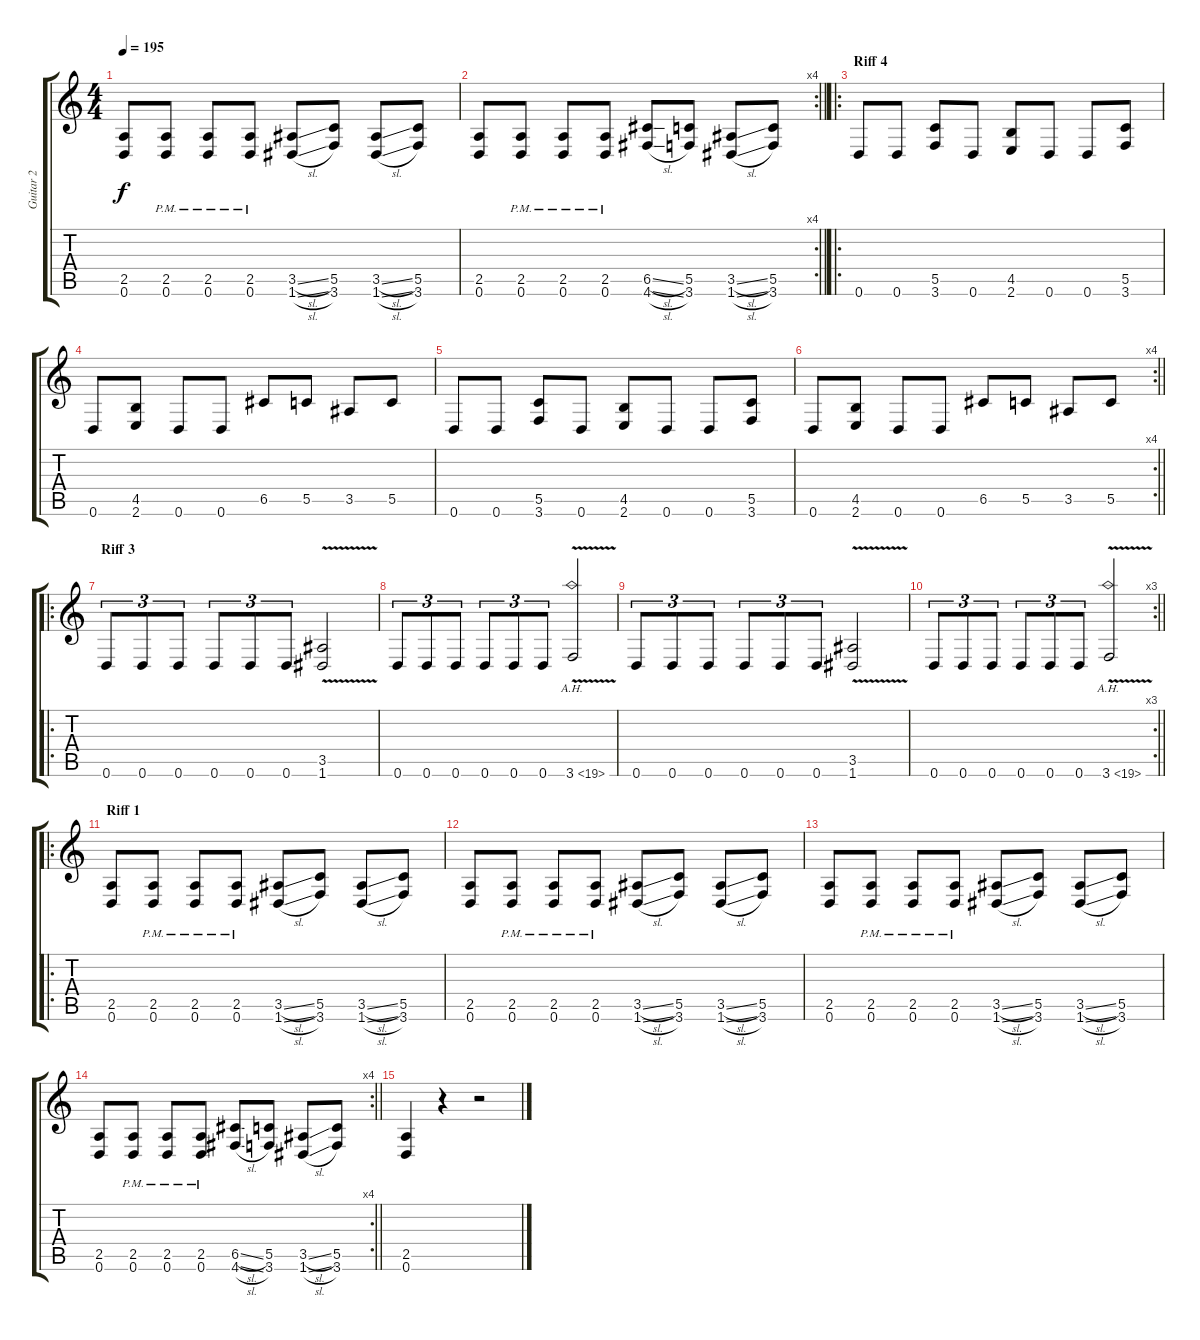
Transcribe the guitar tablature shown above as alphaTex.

\track ("Guitar 2" "Guitar 2") {instrument distortionguitar}
\staff {score tabs}
\tuning (D4 A3 F3 C3 G2 D2) {hide}
\ts (4 4)
\tempo 195
\clef g2
\ks c
(2.5 0.6).8{dy f} (2.5{pm} 0.6{pm}).8 (2.5{pm} 0.6{pm}).8 (2.5{pm} 0.6{pm}).8 (3.5{sl} 1.6{sl}).8 (5.5 3.6).8 (3.5{sl} 1.6{sl}).8 (5.5 3.6).8 |
\rc 4
\barLineRight lightlight
(2.5 0.6).8 (2.5{pm} 0.6{pm}).8 (2.5{pm} 0.6{pm}).8 (2.5{pm} 0.6{pm}).8 (6.5{sl} 4.6{sl}).8 (5.5 3.6).8 (3.5{sl} 1.6{sl}).8 (5.5 3.6).8 |
\ro
\section ("" "Riff 4")
0.6.8 0.6.8 (5.5 3.6).8 0.6.8 (4.5 2.6).8 0.6.8 0.6.8 (5.5 3.6).8 |
0.6.8 (4.5 2.6).8 0.6.8 0.6.8 6.5.8 5.5.8 3.5.8 5.5.8 |
0.6.8 0.6.8 (5.5 3.6).8 0.6.8 (4.5 2.6).8 0.6.8 0.6.8 (5.5 3.6).8 |
\rc 4
\barLineRight lightlight
0.6.8 (4.5 2.6).8 0.6.8 0.6.8 6.5.8 5.5.8 3.5.8 5.5.8 |
\ro
\section ("" "Riff 3")
0.6.8{tu (3 2)} 0.6.8{tu (3 2)} 0.6.8{tu (3 2)} 0.6.8{tu (3 2)} 0.6.8{tu (3 2)} 0.6.8{tu (3 2)} (3.5{v} 1.6{v}).2 |
0.6.8{tu (3 2)} 0.6.8{tu (3 2)} 0.6.8{tu (3 2)} 0.6.8{tu (3 2)} 0.6.8{tu (3 2)} 0.6.8{tu (3 2)} 3.6{ah 16 v}.2 |
0.6.8{tu (3 2)} 0.6.8{tu (3 2)} 0.6.8{tu (3 2)} 0.6.8{tu (3 2)} 0.6.8{tu (3 2)} 0.6.8{tu (3 2)} (3.5{v} 1.6{v}).2 |
\rc 3
\barLineRight lightlight
0.6.8{tu (3 2)} 0.6.8{tu (3 2)} 0.6.8{tu (3 2)} 0.6.8{tu (3 2)} 0.6.8{tu (3 2)} 0.6.8{tu (3 2)} 3.6{ah 16 v}.2 |
\ro
\section ("" "Riff 1")
(2.5 0.6).8 (2.5{pm} 0.6{pm}).8 (2.5{pm} 0.6{pm}).8 (2.5{pm} 0.6{pm}).8 (3.5{sl} 1.6{sl}).8 (5.5 3.6).8 (3.5{sl} 1.6{sl}).8 (5.5 3.6).8 |
(2.5 0.6).8 (2.5{pm} 0.6{pm}).8 (2.5{pm} 0.6{pm}).8 (2.5{pm} 0.6{pm}).8 (3.5{sl} 1.6{sl}).8 (5.5 3.6).8 (3.5{sl} 1.6{sl}).8 (5.5 3.6).8 |
(2.5 0.6).8 (2.5{pm} 0.6{pm}).8 (2.5{pm} 0.6{pm}).8 (2.5{pm} 0.6{pm}).8 (3.5{sl} 1.6{sl}).8 (5.5 3.6).8 (3.5{sl} 1.6{sl}).8 (5.5 3.6).8 |
\rc 4
\barLineRight lightlight
(2.5 0.6).8 (2.5{pm} 0.6{pm}).8 (2.5{pm} 0.6{pm}).8 (2.5{pm} 0.6{pm}).8 (6.5{sl} 4.6{sl}).8 (5.5 3.6).8 (3.5{sl} 1.6{sl}).8 (5.5 3.6).8 |
(2.5 0.6).4 r.4 r.2
